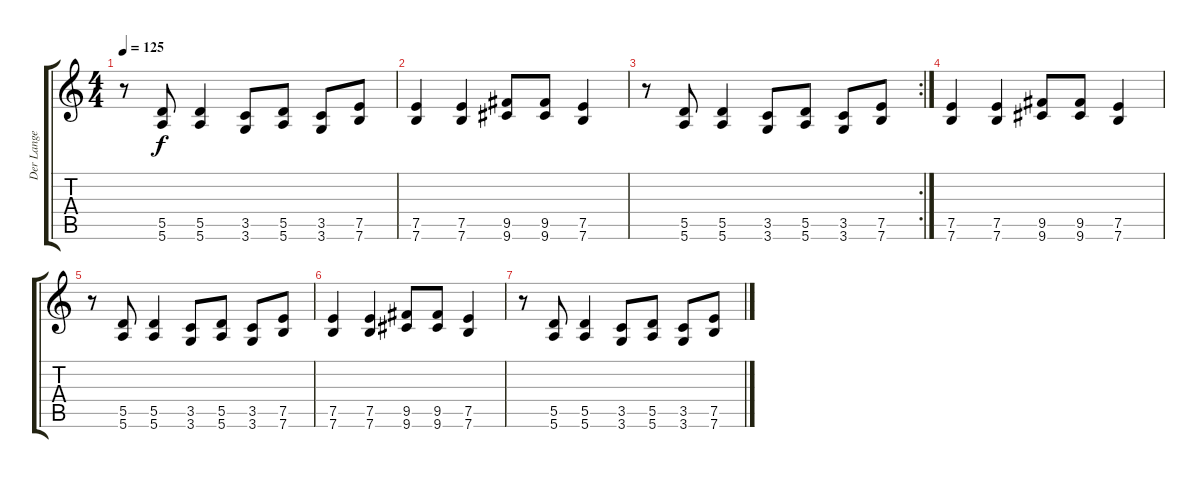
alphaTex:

\track ("Der Lange" "Der Lange") {instrument distortionguitar}
\staff {score tabs}
\tuning (E4 B3 G3 D3 A2 E2) {hide}
\ts (4 4)
\tempo 125
\clef g2
\ks c
r.8{dy f} (5.5 5.6).8 (5.5 5.6).4 (3.5 3.6).8 (5.5 5.6).8 (3.5 3.6).8 (7.5 7.6).8 |
(7.5 7.6).4 (7.5 7.6).4 (9.5 9.6).8 (9.5 9.6).8 (7.5 7.6).4 |
\rc 2
r.8 (5.5 5.6).8 (5.5 5.6).4 (3.5 3.6).8 (5.5 5.6).8 (3.5 3.6).8 (7.5 7.6).8 |
(7.5 7.6).4 (7.5 7.6).4 (9.5 9.6).8 (9.5 9.6).8 (7.5 7.6).4 |
r.8 (5.5 5.6).8 (5.5 5.6).4 (3.5 3.6).8 (5.5 5.6).8 (3.5 3.6).8 (7.5 7.6).8 |
(7.5 7.6).4 (7.5 7.6).4 (9.5 9.6).8 (9.5 9.6).8 (7.5 7.6).4 |
r.8 (5.5 5.6).8 (5.5 5.6).4 (3.5 3.6).8 (5.5 5.6).8 (3.5 3.6).8 (7.5 7.6).8
